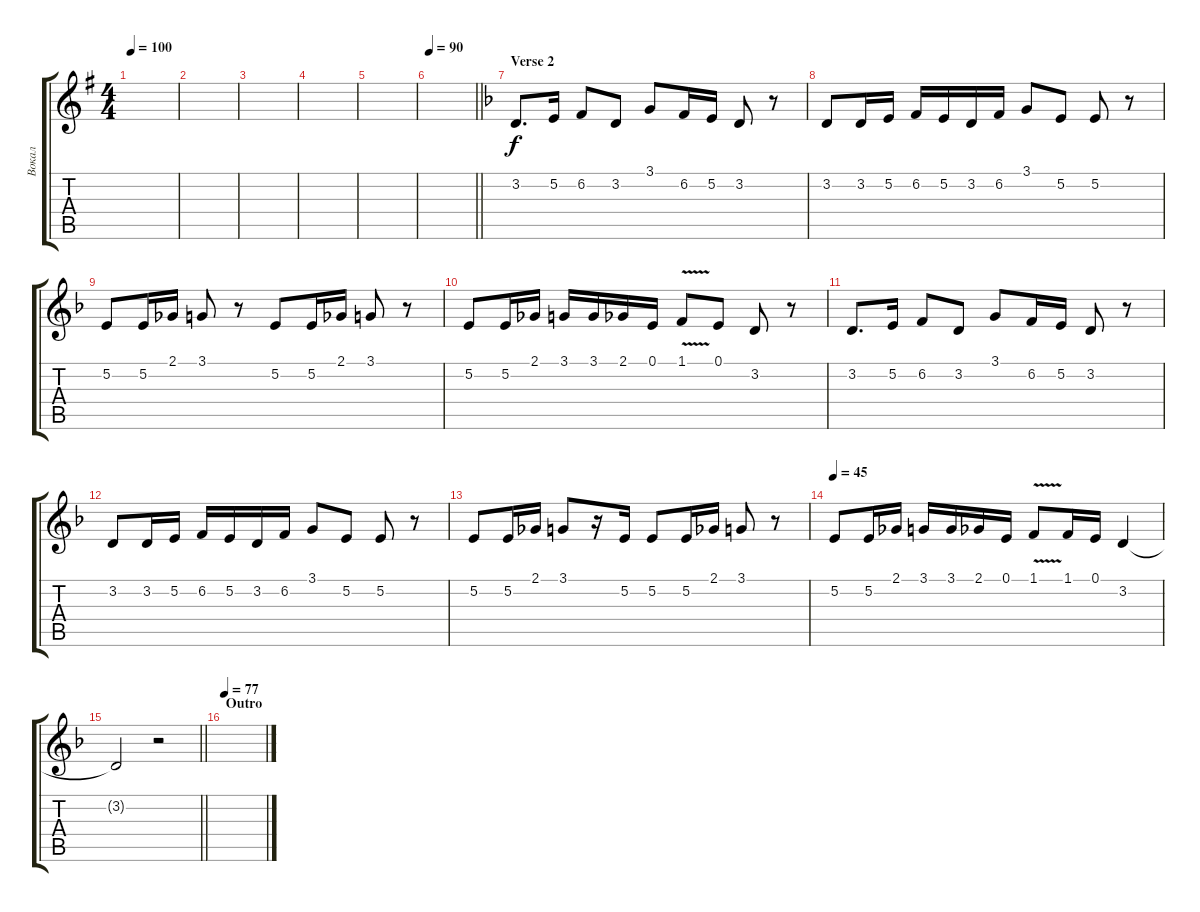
\track ("Вокал" "Вокал") {instrument trumpet}
\staff {score tabs}
\tuning (E4 B3 G3 D3 A2 E2) {hide}
\ts (4 4)
\tempo 100
\clef g2
\ks eminor
|
|
|
|
|
\tempo 90
\barLineRight lightlight
|
\section ("" "Verse 2")
\ks dminor
3.2.8{d volume 8} 5.2.16 6.2.8 3.2.8 3.1.8 6.2.16 5.2.16 3.2.8 r.8 |
3.2.8 3.2.16 5.2.16 6.2.16 5.2.16 3.2.16 6.2.16 3.1.8 5.2.8 5.2.8 r.8 |
5.2.8 5.2.16 2.1.16 3.1.8 r.8 5.2.8 5.2.16 2.1.16 3.1.8 r.8 |
5.2.8 5.2.16 2.1.16 3.1.16 3.1.16 2.1.16 0.1.16 1.1{v}.8 0.1.8 3.2.8 r.8 |
3.2.8{d} 5.2.16 6.2.8 3.2.8 3.1.8 6.2.16 5.2.16 3.2.8 r.8 |
3.2.8 3.2.16 5.2.16 6.2.16 5.2.16 3.2.16 6.2.16 3.1.8 5.2.8 5.2.8 r.8 |
5.2.8 5.2.16 2.1.16 3.1.8 r.16 5.2.16 5.2.8 5.2.16 2.1.16 3.1.8 r.8 |
\tempo 45
5.2.8 5.2.16 2.1.16 3.1.16 3.1.16 2.1.16 0.1.16 1.1{v}.8 1.1.16 0.1.16 3.2.4 |
\barLineRight lightlight
3.2{t}.2 r.2 |
\section ("" "Outro")
\tempo 77
